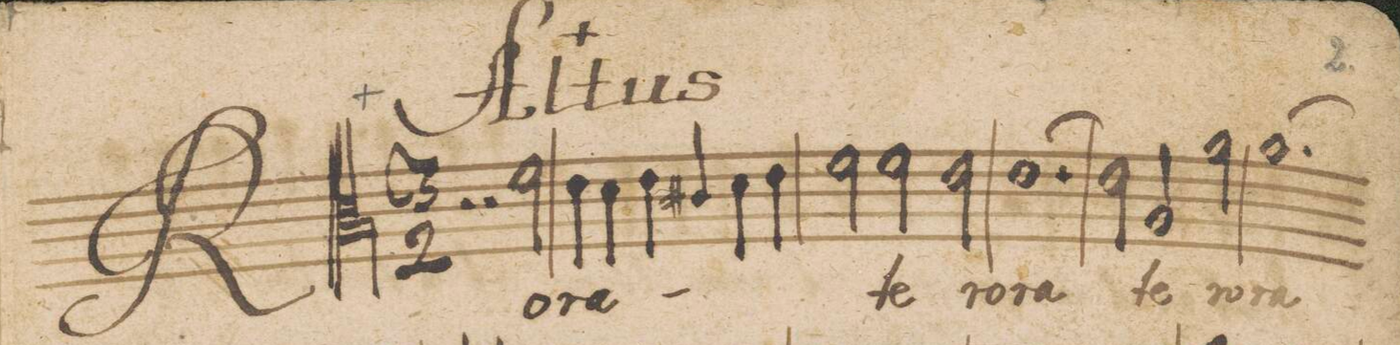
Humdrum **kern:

**kern	**text	**text
*I"Altus	*	*
*clefC3	*	*
*k[]	*	*
*M3/2	*	*
2r	.	.
2r	.	.
*2\right	*	*
2f\	Ro-	.
=2	=2	=2
4e\	-ra-	.
4d\	.	.
4e\	.	.
4c#X/	.	.
4d\	.	.
4e\	.	.
=3	=3	=3
2f\	.	.
2f\	-te	.
2e\	ro-	.
=4	=4	=4
[1.e\	-ra-	.
=5	=5	=5
2e\]	.	.
2A/	-te	.
2a\	ro-	.
=6	=6	=6
[1.a\	-ra-	.
=7-	=7	=7
*-	*-	*-
